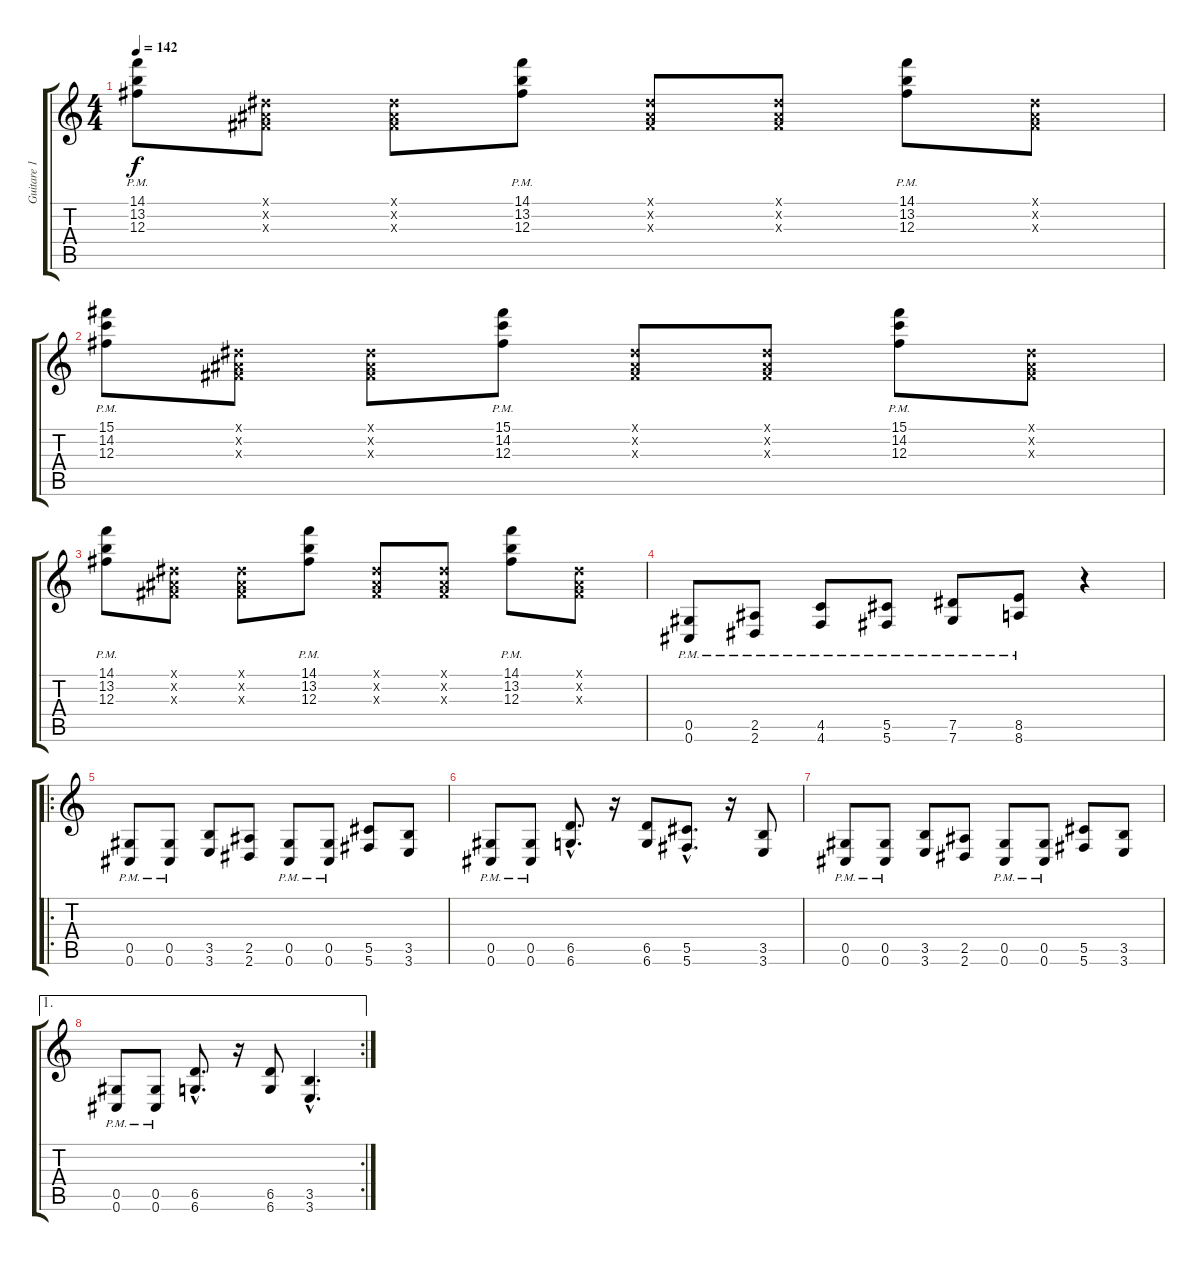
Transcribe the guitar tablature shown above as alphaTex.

\track ("Guitare 1" "Guitare 1") {instrument distortionguitar}
\staff {score tabs}
\tuning (Eb4 Bb3 Gb3 Db3 Ab2 Db2) {hide}
\ts (4 4)
\tempo 142
\clef g2
\ks c
(14.1{pm} 13.2 12.3).8{dy f} (0.1{x} 0.2{x} 0.3{x}).8 (0.1{x} 0.2{x} 0.3{x}).8 (14.1{pm} 13.2 12.3).8 (0.1{x} 0.2{x} 0.3{x}).8 (0.1{x} 0.2{x} 0.3{x}).8 (14.1{pm} 13.2 12.3).8 (0.1{x} 0.2{x} 0.3{x}).8 |
(15.1{pm} 14.2 12.3).8 (0.1{x} 0.2{x} 0.3{x}).8 (0.1{x} 0.2{x} 0.3{x}).8 (15.1{pm} 14.2 12.3).8 (0.1{x} 0.2{x} 0.3{x}).8 (0.1{x} 0.2{x} 0.3{x}).8 (15.1{pm} 14.2 12.3).8 (0.1{x} 0.2{x} 0.3{x}).8 |
(14.1{pm} 13.2 12.3).8 (0.1{x} 0.2{x} 0.3{x}).8 (0.1{x} 0.2{x} 0.3{x}).8 (14.1{pm} 13.2 12.3).8 (0.1{x} 0.2{x} 0.3{x}).8 (0.1{x} 0.2{x} 0.3{x}).8 (14.1{pm} 13.2 12.3).8 (0.1{x} 0.2{x} 0.3{x}).8 |
(0.5{pm} 0.6).8 (2.5{pm} 2.6).8 (4.5{pm} 4.6).8 (5.5{pm} 5.6).8 (7.5{pm} 7.6).8 (8.5{pm} 8.6).8 r.4 |
\ro
(0.5{pm} 0.6).8 (0.5{pm} 0.6).8 (3.5 3.6).8 (2.5 2.6).8 (0.5{pm} 0.6).8 (0.5{pm} 0.6).8 (5.5 5.6).8 (3.5 3.6).8 |
(0.5{pm} 0.6).8 (0.5{pm} 0.6).8 (6.5{hac} 6.6{hac}).8{d} r.16 (6.5 6.6).8 (5.5{hac} 5.6{hac}).8{d} r.16 (3.5 3.6).8 |
(0.5{pm} 0.6).8 (0.5{pm} 0.6).8 (3.5 3.6).8 (2.5 2.6).8 (0.5{pm} 0.6).8 (0.5{pm} 0.6).8 (5.5 5.6).8 (3.5 3.6).8 |
\ae 1
\rc 2
(0.5{pm} 0.6).8 (0.5{pm} 0.6).8 (6.5{hac} 6.6{hac}).8{d} r.16 (6.5 6.6).8 (3.5{hac} 3.6{hac}).4{d}
